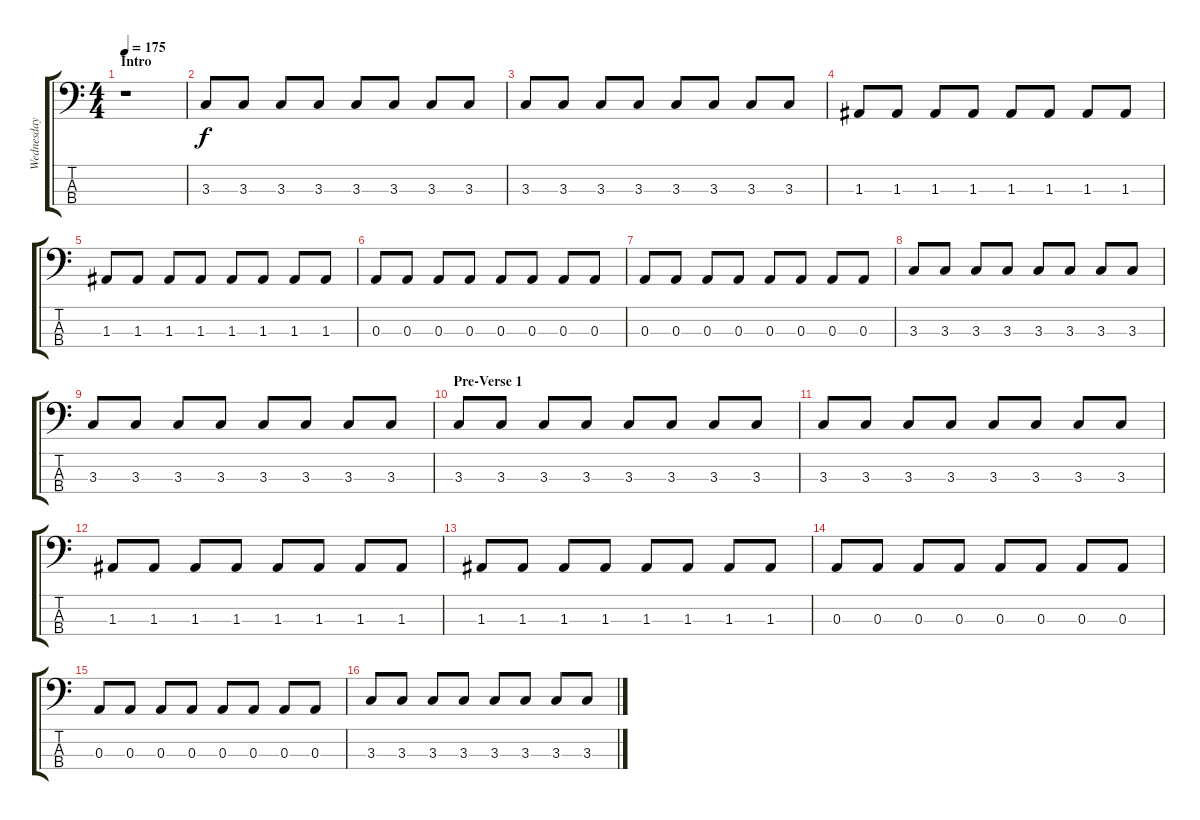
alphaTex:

\track ("Wednesday 13 (Bass)" "Wednesday ") {instrument electricbasspick}
\staff {score tabs}
\tuning (G2 D2 A1 E1) {hide}
\ts (4 4)
\section ("" "Intro")
\tempo 175
\clef f4
\ks c
r.1{dy f instrument electricbasspick} |
3.3.8 3.3.8 3.3.8 3.3.8 3.3.8 3.3.8 3.3.8 3.3.8 |
3.3.8 3.3.8 3.3.8 3.3.8 3.3.8 3.3.8 3.3.8 3.3.8 |
1.3.8 1.3.8 1.3.8 1.3.8 1.3.8 1.3.8 1.3.8 1.3.8 |
1.3.8 1.3.8 1.3.8 1.3.8 1.3.8 1.3.8 1.3.8 1.3.8 |
0.3.8 0.3.8 0.3.8 0.3.8 0.3.8 0.3.8 0.3.8 0.3.8 |
0.3.8 0.3.8 0.3.8 0.3.8 0.3.8 0.3.8 0.3.8 0.3.8 |
3.3.8 3.3.8 3.3.8 3.3.8 3.3.8 3.3.8 3.3.8 3.3.8 |
3.3.8 3.3.8 3.3.8 3.3.8 3.3.8 3.3.8 3.3.8 3.3.8 |
\section ("" "Pre-Verse 1")
3.3.8 3.3.8 3.3.8 3.3.8 3.3.8 3.3.8 3.3.8 3.3.8 |
3.3.8 3.3.8 3.3.8 3.3.8 3.3.8 3.3.8 3.3.8 3.3.8 |
1.3.8 1.3.8 1.3.8 1.3.8 1.3.8 1.3.8 1.3.8 1.3.8 |
1.3.8 1.3.8 1.3.8 1.3.8 1.3.8 1.3.8 1.3.8 1.3.8 |
0.3.8 0.3.8 0.3.8 0.3.8 0.3.8 0.3.8 0.3.8 0.3.8 |
0.3.8 0.3.8 0.3.8 0.3.8 0.3.8 0.3.8 0.3.8 0.3.8 |
3.3.8 3.3.8 3.3.8 3.3.8 3.3.8 3.3.8 3.3.8 3.3.8
